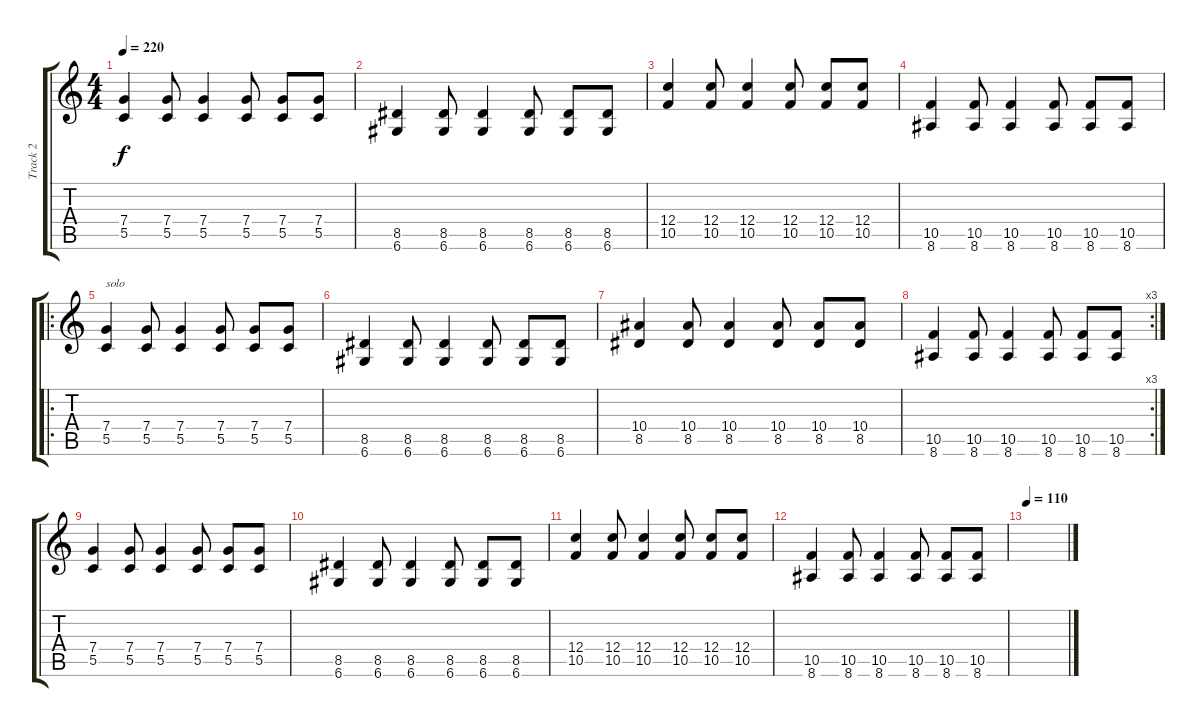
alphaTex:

\track ("Track 2" "Track 2") {instrument overdrivenguitar}
\staff {score tabs}
\tuning (D4 A3 F3 C3 G2 D2) {hide}
\ts (4 4)
\tempo 220
\clef g2
\ks c
(7.4 5.5).4{dy f} (7.4 5.5).8 (7.4 5.5).4 (7.4 5.5).8 (7.4 5.5).8 (7.4 5.5).8 |
(8.5 6.6).4 (8.5 6.6).8 (8.5 6.6).4 (8.5 6.6).8 (8.5 6.6).8 (8.5 6.6).8 |
(12.4 10.5).4 (12.4 10.5).8 (12.4 10.5).4 (12.4 10.5).8 (12.4 10.5).8 (12.4 10.5).8 |
(10.5 8.6).4 (10.5 8.6).8 (10.5 8.6).4 (10.5 8.6).8 (10.5 8.6).8 (10.5 8.6).8 |
\ro
(7.4 5.5).4{txt "solo"} (7.4 5.5).8 (7.4 5.5).4 (7.4 5.5).8 (7.4 5.5).8 (7.4 5.5).8 |
(8.5 6.6).4 (8.5 6.6).8 (8.5 6.6).4 (8.5 6.6).8 (8.5 6.6).8 (8.5 6.6).8 |
(10.4 8.5).4 (10.4 8.5).8 (10.4 8.5).4 (10.4 8.5).8 (10.4 8.5).8 (10.4 8.5).8 |
\rc 3
(10.5 8.6).4 (10.5 8.6).8 (10.5 8.6).4 (10.5 8.6).8 (10.5 8.6).8 (10.5 8.6).8 |
(7.4 5.5).4 (7.4 5.5).8 (7.4 5.5).4 (7.4 5.5).8 (7.4 5.5).8 (7.4 5.5).8 |
(8.5 6.6).4 (8.5 6.6).8 (8.5 6.6).4 (8.5 6.6).8 (8.5 6.6).8 (8.5 6.6).8 |
(12.4 10.5).4 (12.4 10.5).8 (12.4 10.5).4 (12.4 10.5).8 (12.4 10.5).8 (12.4 10.5).8 |
(10.5 8.6).4 (10.5 8.6).8 (10.5 8.6).4 (10.5 8.6).8 (10.5 8.6).8 (10.5 8.6).8 |
\tempo 130
\tempo 110
